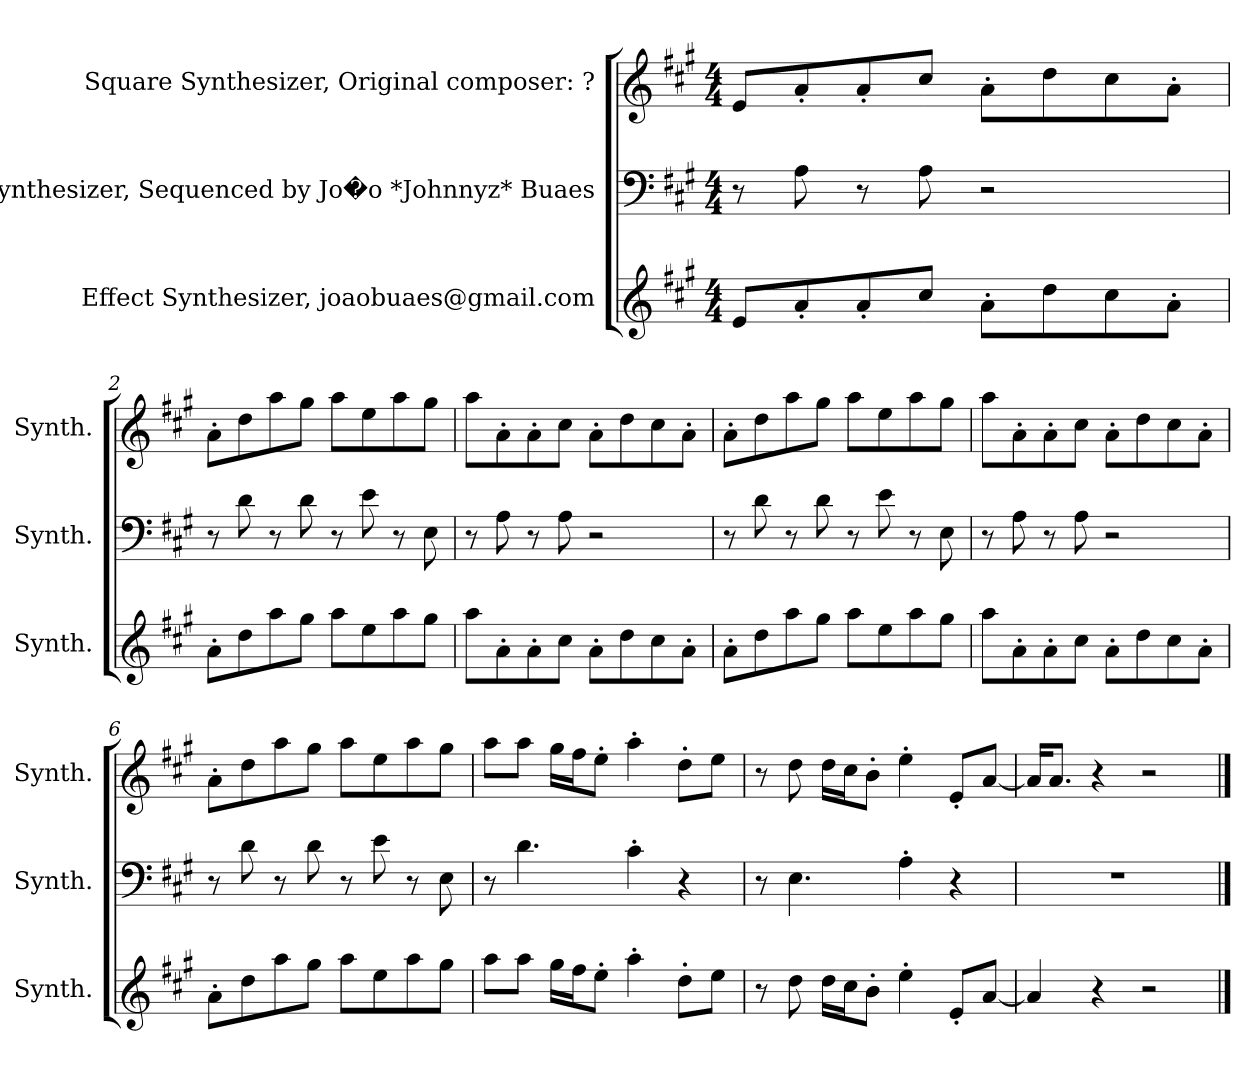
**kern	**kern	**kern
*part3	*part2	*part1
*staff3	*staff2	*staff1
*I"Effect Synthesizer, joaobuaes@gmail.com	*I"Square Synthesizer, Sequenced by Jo�o *Johnnyz* Buaes	*I"Square Synthesizer, Original composer: ?
*I'Synth.	*I'Synth.	*I'Synth.
*clefG2	*clefF4	*clefG2
*k[f#c#g#]	*k[f#c#g#]	*k[f#c#g#]
*M4/4	*M4/4	*M4/4
*MM180	*MM180	*MM180
=1	=1	=1
8e/L	8r	8e/L
8a'/	8A\	8a'/
8a'/	8r	8a'/
8cc#/J	8A\	8cc#/J
8a'\L	2r	8a'\L
8dd\	.	8dd\
8cc#\	.	8cc#\
8a'\J	.	8a'\J
=2	=2	=2
8a'\L	8r	8a'\L
8dd\	8d\	8dd\
8aa\	8r	8aa\
8gg#\J	8d\	8gg#\J
8aa\L	8r	8aa\L
8ee\	8e\	8ee\
8aa\	8r	8aa\
8gg#\J	8E\	8gg#\J
!!LO:LB:g=z
=3	=3	=3
8aa\L	8r	8aa\L
8a'\	8A\	8a'\
8a'\	8r	8a'\
8cc#\J	8A\	8cc#\J
8a'\L	2r	8a'\L
8dd\	.	8dd\
8cc#\	.	8cc#\
8a'\J	.	8a'\J
=4	=4	=4
8a'\L	8r	8a'\L
8dd\	8d\	8dd\
8aa\	8r	8aa\
8gg#\J	8d\	8gg#\J
8aa\L	8r	8aa\L
8ee\	8e\	8ee\
8aa\	8r	8aa\
8gg#\J	8E\	8gg#\J
=5	=5	=5
8aa\L	8r	8aa\L
8a'\	8A\	8a'\
8a'\	8r	8a'\
8cc#\J	8A\	8cc#\J
8a'\L	2r	8a'\L
8dd\	.	8dd\
8cc#\	.	8cc#\
8a'\J	.	8a'\J
=6	=6	=6
8a'\L	8r	8a'\L
8dd\	8d\	8dd\
8aa\	8r	8aa\
8gg#\J	8d\	8gg#\J
8aa\L	8r	8aa\L
8ee\	8e\	8ee\
8aa\	8r	8aa\
8gg#\J	8E\	8gg#\J
=7	=7	=7
8aa\L	8r	8aa\L
8aa\J	4.d\	8aa\J
16gg#\LL	.	16gg#\LL
16ff#\J	.	16ff#\J
8ee'\J	.	8ee'\J
4aa'\	4c#'\	4aa'\
8dd'\L	4r	8dd'\L
8ee\J	.	8ee\J
!!LO:LB:g=z
=8	=8	=8
8r	8r	8r
8dd\	4.E\	8dd\
16dd\LL	.	16dd\LL
16cc#\J	.	16cc#\J
8b'\J	.	8b'\J
4ee'\	4A'\	4ee'\
8e'/L	4r	8e'/L
[8a/J	.	[8a/J
=9	=9	=9
4a/]	1r	16a/KL]
.	.	8.a/J
4r	.	4r
2r	.	2r
==	==	==
*-	*-	*-
